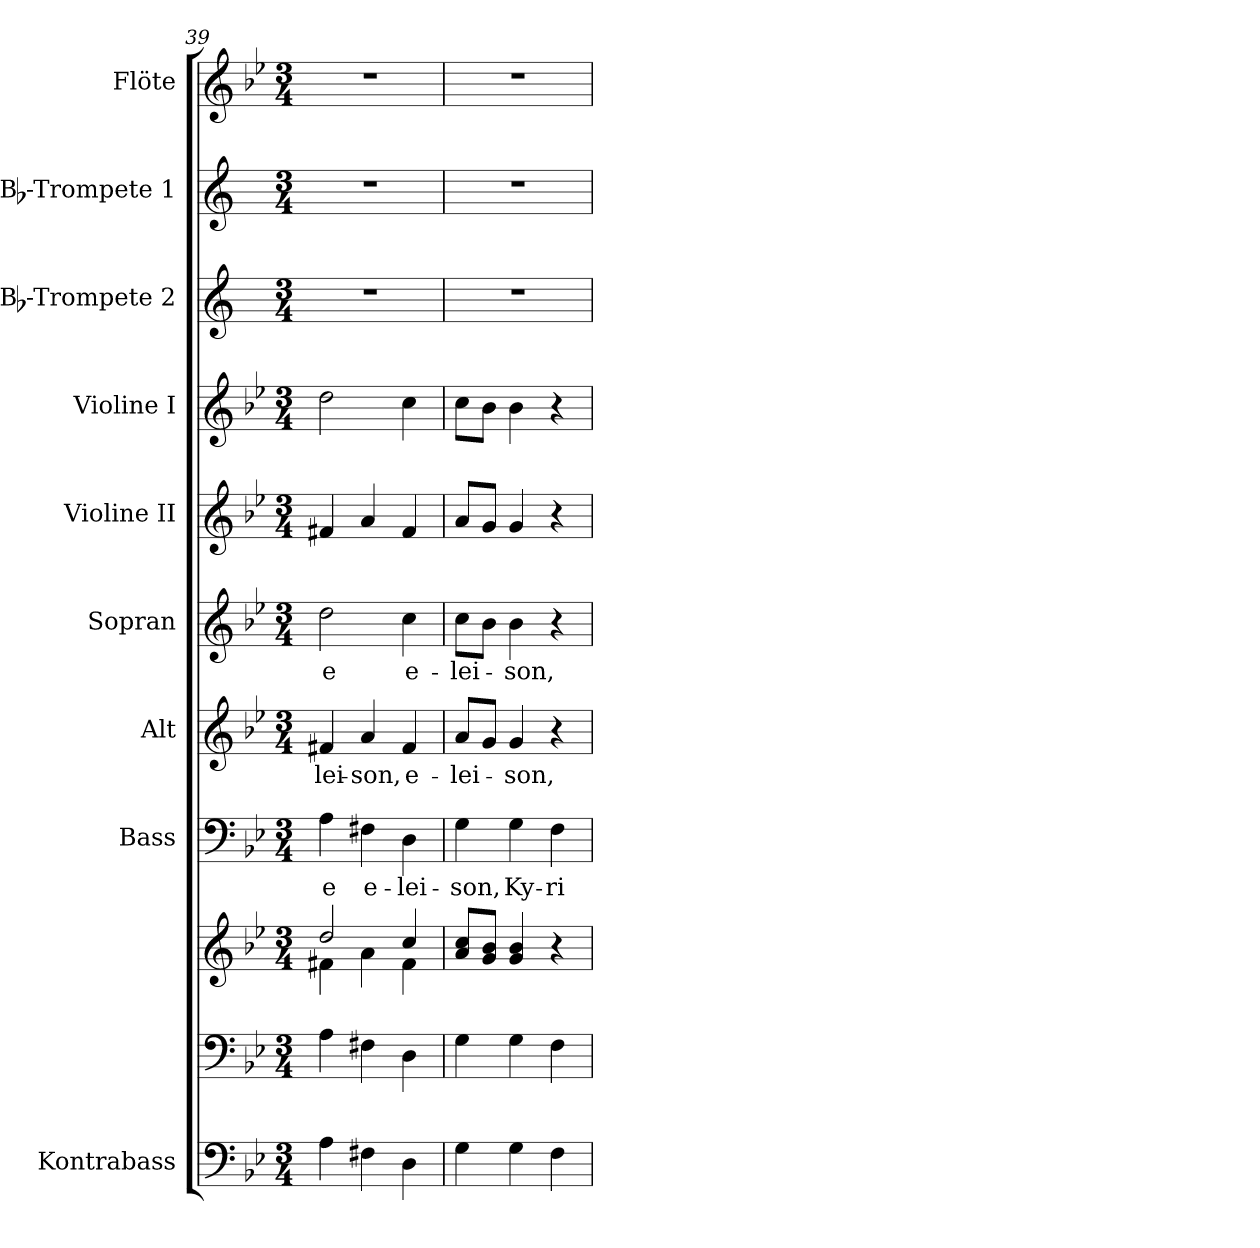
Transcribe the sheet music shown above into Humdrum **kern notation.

**kern	**kern	**kern	**kern	**text	**kern	**text	**kern	**text	**kern	**kern	**kern	**kern	**kern
*part10	*part9	*part9	*part8	*part8	*part7	*part7	*part6	*part6	*part5	*part4	*part3	*part2	*part1
*staff11	*staff10	*staff9	*staff8	*staff8	*staff7	*staff7	*staff6	*staff6	*staff5	*staff4	*staff3	*staff2	*staff1
*I"Kontrabass	*	*	*I"Bass	*	*I"Alt	*	*I"Sopran	*	*I"Violine II	*I"Violine I	*I"Bb-Trompete 2	*I"Bb-Trompete 1	*I"Flöte
*I'Kb.	*	*	*I'B.	*	*I'A.	*	*I'S.	*	*I'Vl. II	*I'Vl. I	*I'Bb Trp. 2	*I'Bb Trp. 1	*I'Fl.
*clefF4	*clefF4	*clefG2	*clefF4	*	*clefG2	*	*clefG2	*	*clefG2	*clefG2	*clefG2	*clefG2	*clefG2
*ITrd7c12	*	*	*	*	*	*	*	*	*	*	*ITrd1c2	*ITrd1c2	*
*k[b-e-]	*k[b-e-]	*k[b-e-]	*k[b-e-]	*	*k[b-e-]	*	*k[b-e-]	*	*k[b-e-]	*k[b-e-]	*k[b-e-]	*k[b-e-]	*k[b-e-]
*B-:	*B-:	*B-:	*B-:	*	*B-:	*	*B-:	*	*B-:	*B-:	*B-:	*B-:	*B-:
*M3/4	*M3/4	*M3/4	*M3/4	*	*M3/4	*	*M3/4	*	*M3/4	*M3/4	*M3/4	*M3/4	*M3/4
=39	=39	=39	=39	=39	=39	=39	=39	=39	=39	=39	=39	=39	=39
*	*	*^	*	*	*	*	*	*	*	*	*	*	*
!	!	!	!	!	!LO:LY:b	!	!LO:LY:b	!	!LO:LY:b	!	!	!	!	!
4AA\	4A\	2dd/	4f#X\	4A\	-e	4f#X/	-lei-	2dd\	-e	4f#X/	2dd\	2.r	2.r	2.r
!	!	!	!	!	!LO:LY:b	!	!LO:LY:b	!	!	!	!	!	!	!
4FF#X\	4F#X\	.	4a\	4F#X\	e-	4a/	-son,	.	.	4a/	.	.	.	.
!	!	!	!	!	!LO:LY:b	!	!LO:LY:b	!	!LO:LY:b	!	!	!	!	!
4DD\	4D\	4cc/	4f#\	4D\	-lei-	4f#/	e-	4cc\	e-	4f#/	4cc\	.	.	.
!!LO:PB:g=z
=40	=40	=40	=40	=40	=40	=40	=40	=40	=40	=40	=40	=40	=40	=40
!	!	!	!	!	!LO:LY:b	!	!LO:LY:b	!	!LO:LY:b	!	!	!	!	!
*	*	*v	*v	*	*	*	*	*	*	*	*	*	*	*
4GG\	4G\	8a/ 8cc/L	4G\	-son,	8a/L	-lei-	8cc\L	-lei-	8a/L	8cc\L	2.r	2.r	2.r
.	.	8g/ 8b-/J	.	.	8g/J	.	8b-\J	.	8g/J	8b-\J	.	.	.
!	!	!	!	!LO:LY:b	!	!LO:LY:b	!	!LO:LY:b	!	!	!	!	!
4GG\	4G\	4g/ 4b-/	4G\	Ky-	4g/	-son,	4b-\	-son,	4g/	4b-\	.	.	.
!	!	!	!	!LO:LY:b	!	!	!	!	!	!	!	!	!
4FF\	4F\	4r	4F\	-ri-	4r	.	4r	.	4r	4r	.	.	.
=	=	=	=	=	=	=	=	=	=	=	=	=	=
*-	*-	*-	*-	*-	*-	*-	*-	*-	*-	*-	*-	*-	*-
